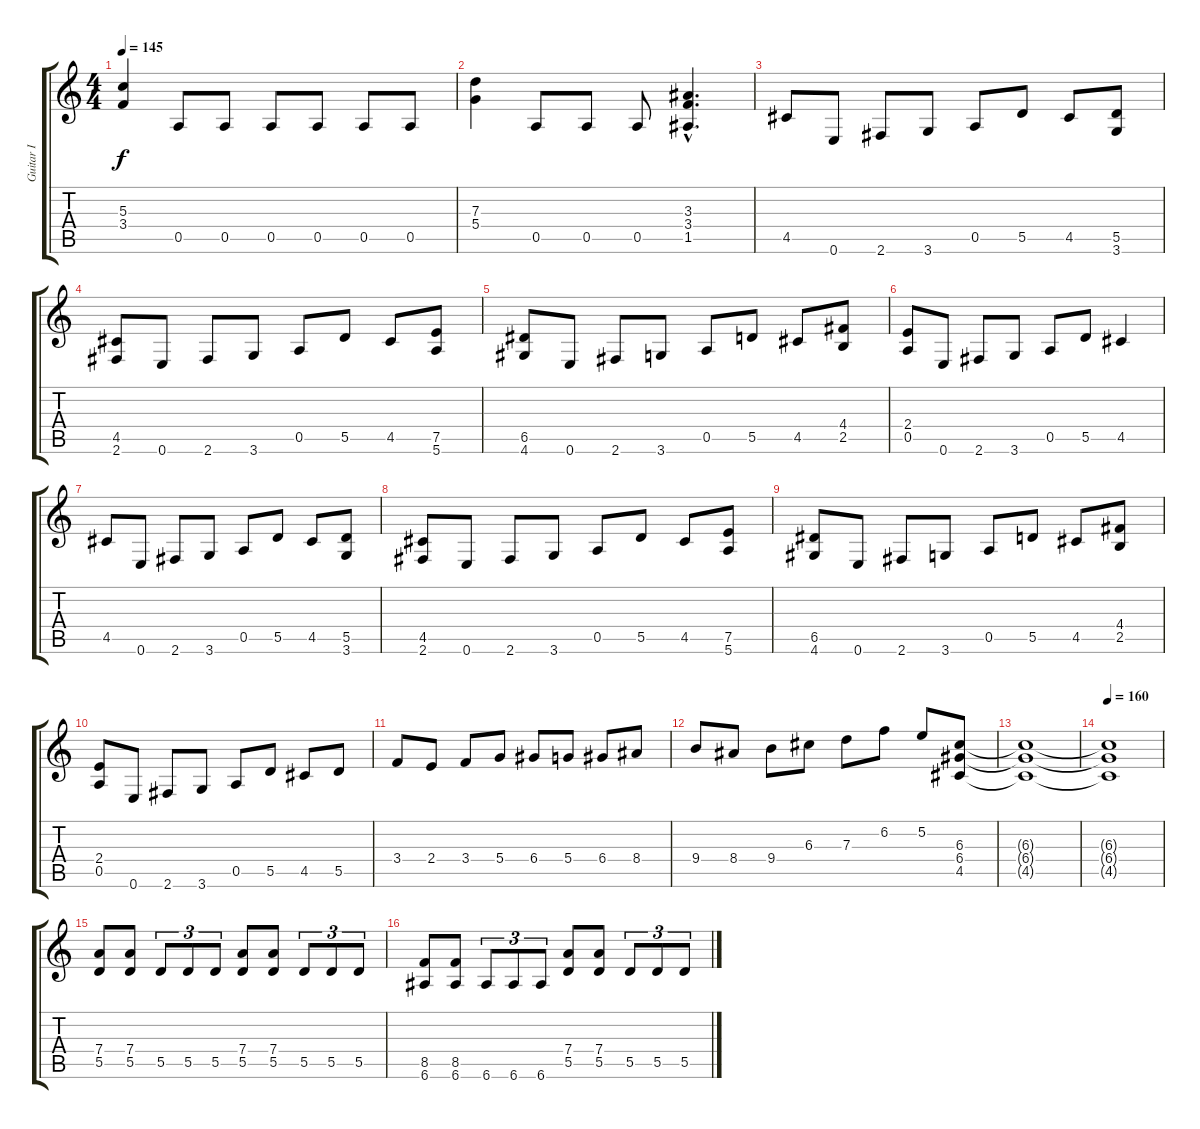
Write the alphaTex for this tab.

\track ("Guitar I" "Guitar I") {instrument distortionguitar}
\staff {score tabs}
\tuning (E4 B3 G3 D3 A2 E2) {hide}
\ts (4 4)
\tempo 145
\clef g2
\ks c
(5.3 3.4).4{dy f} 0.5.8 0.5.8 0.5.8 0.5.8 0.5.8 0.5.8 |
(7.3 5.4).4 0.5.8 0.5.8 0.5.8 (3.3{hac} 3.4{hac} 1.5{hac}).4{d} |
4.5.8 0.6.8 2.6.8 3.6.8 0.5.8 5.5.8 4.5.8 (5.5 3.6).8 |
(4.5 2.6).8 0.6.8 2.6.8 3.6.8 0.5.8 5.5.8 4.5.8 (7.5 5.6).8 |
(6.5 4.6).8 0.6.8 2.6.8 3.6.8 0.5.8 5.5.8 4.5.8 (4.4 2.5).8 |
(2.4 0.5).8 0.6.8 2.6.8 3.6.8 0.5.8 5.5.8 4.5.4 |
4.5.8 0.6.8 2.6.8 3.6.8 0.5.8 5.5.8 4.5.8 (5.5 3.6).8 |
(4.5 2.6).8 0.6.8 2.6.8 3.6.8 0.5.8 5.5.8 4.5.8 (7.5 5.6).8 |
(6.5 4.6).8 0.6.8 2.6.8 3.6.8 0.5.8 5.5.8 4.5.8 (4.4 2.5).8 |
(2.4 0.5).8 0.6.8 2.6.8 3.6.8 0.5.8 5.5.8 4.5.8 5.5.8 |
3.4.8 2.4.8 3.4.8 5.4.8 6.4.8 5.4.8 6.4.8 8.4.8 |
9.4.8 8.4.8 9.4.8 6.3.8 7.3.8 6.2.8 5.2.8 (6.3 6.4 4.5).8 |
(6.3{t} 6.4{t} 4.5{t}).1 |
\tempo 160
(6.3{t} 6.4{t} 4.5{t}).1 |
(7.4 5.5).8 (7.4 5.5).8 5.5.8{tu (3 2)} 5.5.8{tu (3 2)} 5.5.8{tu (3 2)} (7.4 5.5).8 (7.4 5.5).8 5.5.8{tu (3 2)} 5.5.8{tu (3 2)} 5.5.8{tu (3 2)} |
(8.5 6.6).8 (8.5 6.6).8 6.6.8{tu (3 2)} 6.6.8{tu (3 2)} 6.6.8{tu (3 2)} (7.4 5.5).8 (7.4 5.5).8 5.5.8{tu (3 2)} 5.5.8{tu (3 2)} 5.5.8{tu (3 2)}
